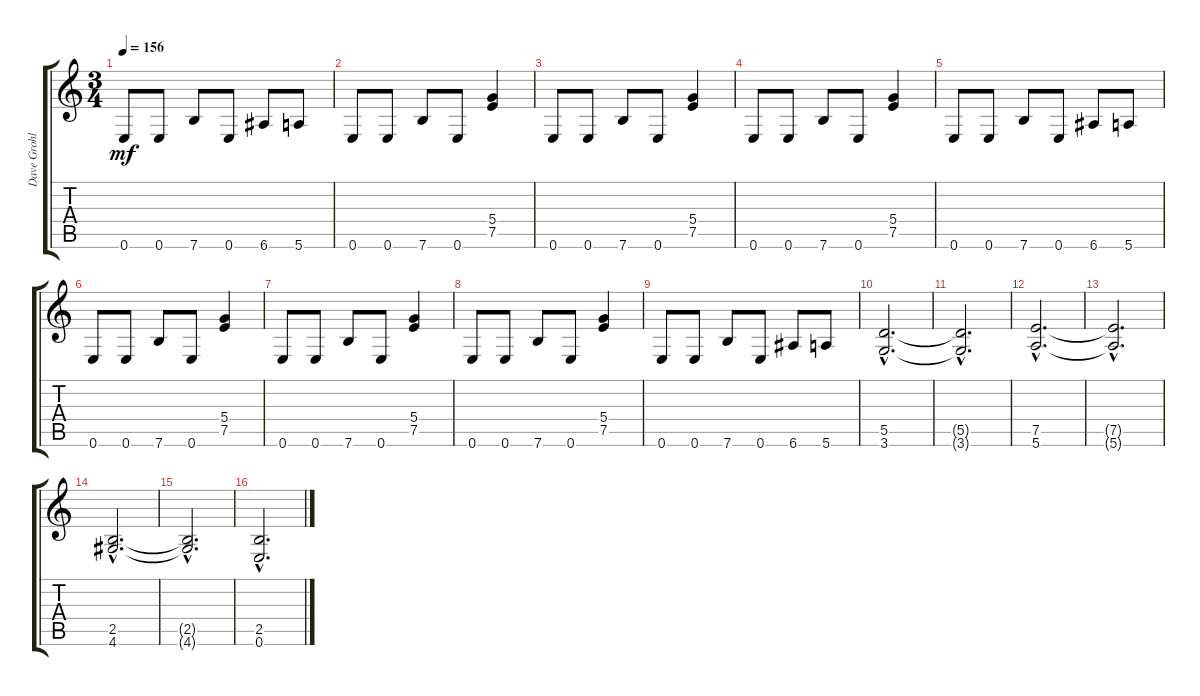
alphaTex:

\track ("Dave Grohl" "Dave Grohl") {instrument electricguitarclean}
\staff {score tabs}
\tuning (E4 B3 G3 D3 A2 E2) {hide}
\ts (3 4)
\tempo 156
\clef g2
\ks c
0.6.8{dy mf} 0.6.8 7.6.8 0.6.8 6.6.8 5.6.8 |
0.6.8 0.6.8 7.6.8 0.6.8 (5.4 7.5).4 |
0.6.8 0.6.8 7.6.8 0.6.8 (5.4 7.5).4 |
0.6.8 0.6.8 7.6.8 0.6.8 (5.4 7.5).4 |
0.6.8 0.6.8 7.6.8 0.6.8 6.6.8 5.6.8 |
0.6.8 0.6.8 7.6.8 0.6.8 (5.4 7.5).4 |
0.6.8 0.6.8 7.6.8 0.6.8 (5.4 7.5).4 |
0.6.8 0.6.8 7.6.8 0.6.8 (5.4 7.5).4 |
0.6.8 0.6.8 7.6.8 0.6.8 6.6.8 5.6.8 |
(5.5{hac} 3.6{hac}).2{d instrument overdrivenguitar} |
(5.5{hac t} 3.6{hac t}).2{d} |
(7.5{hac} 5.6{hac}).2{d} |
(7.5{hac t} 5.6{hac t}).2{d} |
(2.5{hac} 4.6{hac}).2{d} |
(2.5{hac t} 4.6{hac t}).2{d} |
(2.5{hac} 0.6{hac}).2{d}
